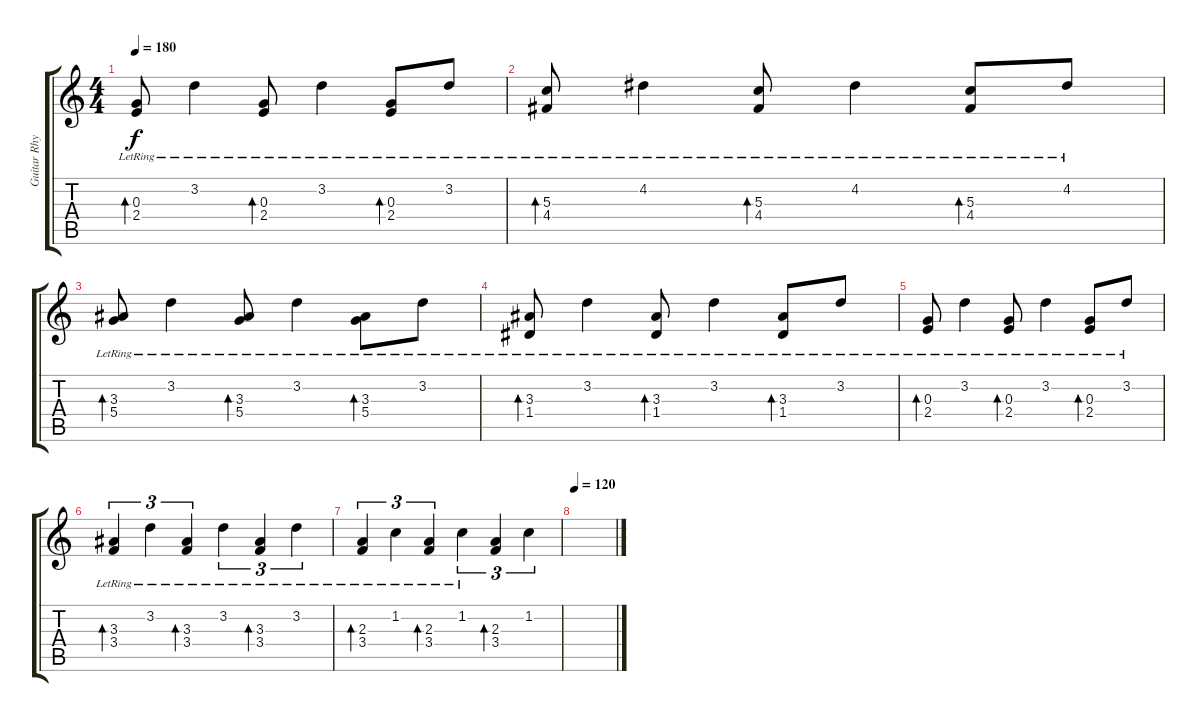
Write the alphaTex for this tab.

\track ("Guitar Rhythm 2 (clean)" "Guitar Rhy") {instrument electricguitarclean}
\staff {score tabs}
\tuning (E4 B3 G3 D3 A2 E2) {hide}
\ts (4 4)
\tempo 180
\clef g2
\ks c
(0.3{lr} 2.4{lr}).8{bd 60 dy f} 3.2{lr}.4 (0.3{lr} 2.4{lr}).8{bd 60} 3.2{lr}.4 (0.3{lr} 2.4{lr}).8{bd 60} 3.2{lr}.8 |
(5.3{lr} 4.4{lr}).8{bd 60} 4.2{lr}.4 (5.3{lr} 4.4{lr}).8{bd 60} 4.2{lr}.4 (5.3{lr} 4.4{lr}).8{bd 60} 4.2{lr}.8 |
(3.3{lr} 5.4{lr}).8{bd 60} 3.2{lr}.4 (3.3{lr} 5.4{lr}).8{bd 60} 3.2{lr}.4 (3.3{lr} 5.4{lr}).8{bd 60} 3.2{lr}.8 |
(3.3{lr} 1.4{lr}).8{bd 60} 3.2{lr}.4 (3.3{lr} 1.4{lr}).8{bd 60} 3.2{lr}.4 (3.3{lr} 1.4{lr}).8{bd 60} 3.2{lr}.8 |
(0.3{lr} 2.4{lr}).8{bd 60} 3.2{lr}.4 (0.3{lr} 2.4{lr}).8{bd 60} 3.2{lr}.4 (0.3{lr} 2.4{lr}).8{bd 60} 3.2{lr}.8 |
(3.3{lr} 3.4{lr}).4{tu (3 2) bd 60} 3.2{lr}.4{tu (3 2)} (3.3{lr} 3.4{lr}).4{tu (3 2) bd 60} 3.2{lr}.4{tu (3 2)} (3.3{lr} 3.4{lr}).4{tu (3 2) bd 60} 3.2{lr}.4{tu (3 2)} |
(2.3{lr} 3.4{lr}).4{tu (3 2) bd 60} 1.2{lr}.4{tu (3 2)} (2.3{lr} 3.4{lr}).4{tu (3 2) bd 60} 1.2{lr}.4{tu (3 2)} (2.3 3.4).4{tu (3 2) bd 60} 1.2.4{tu (3 2)} |
\tempo 120
